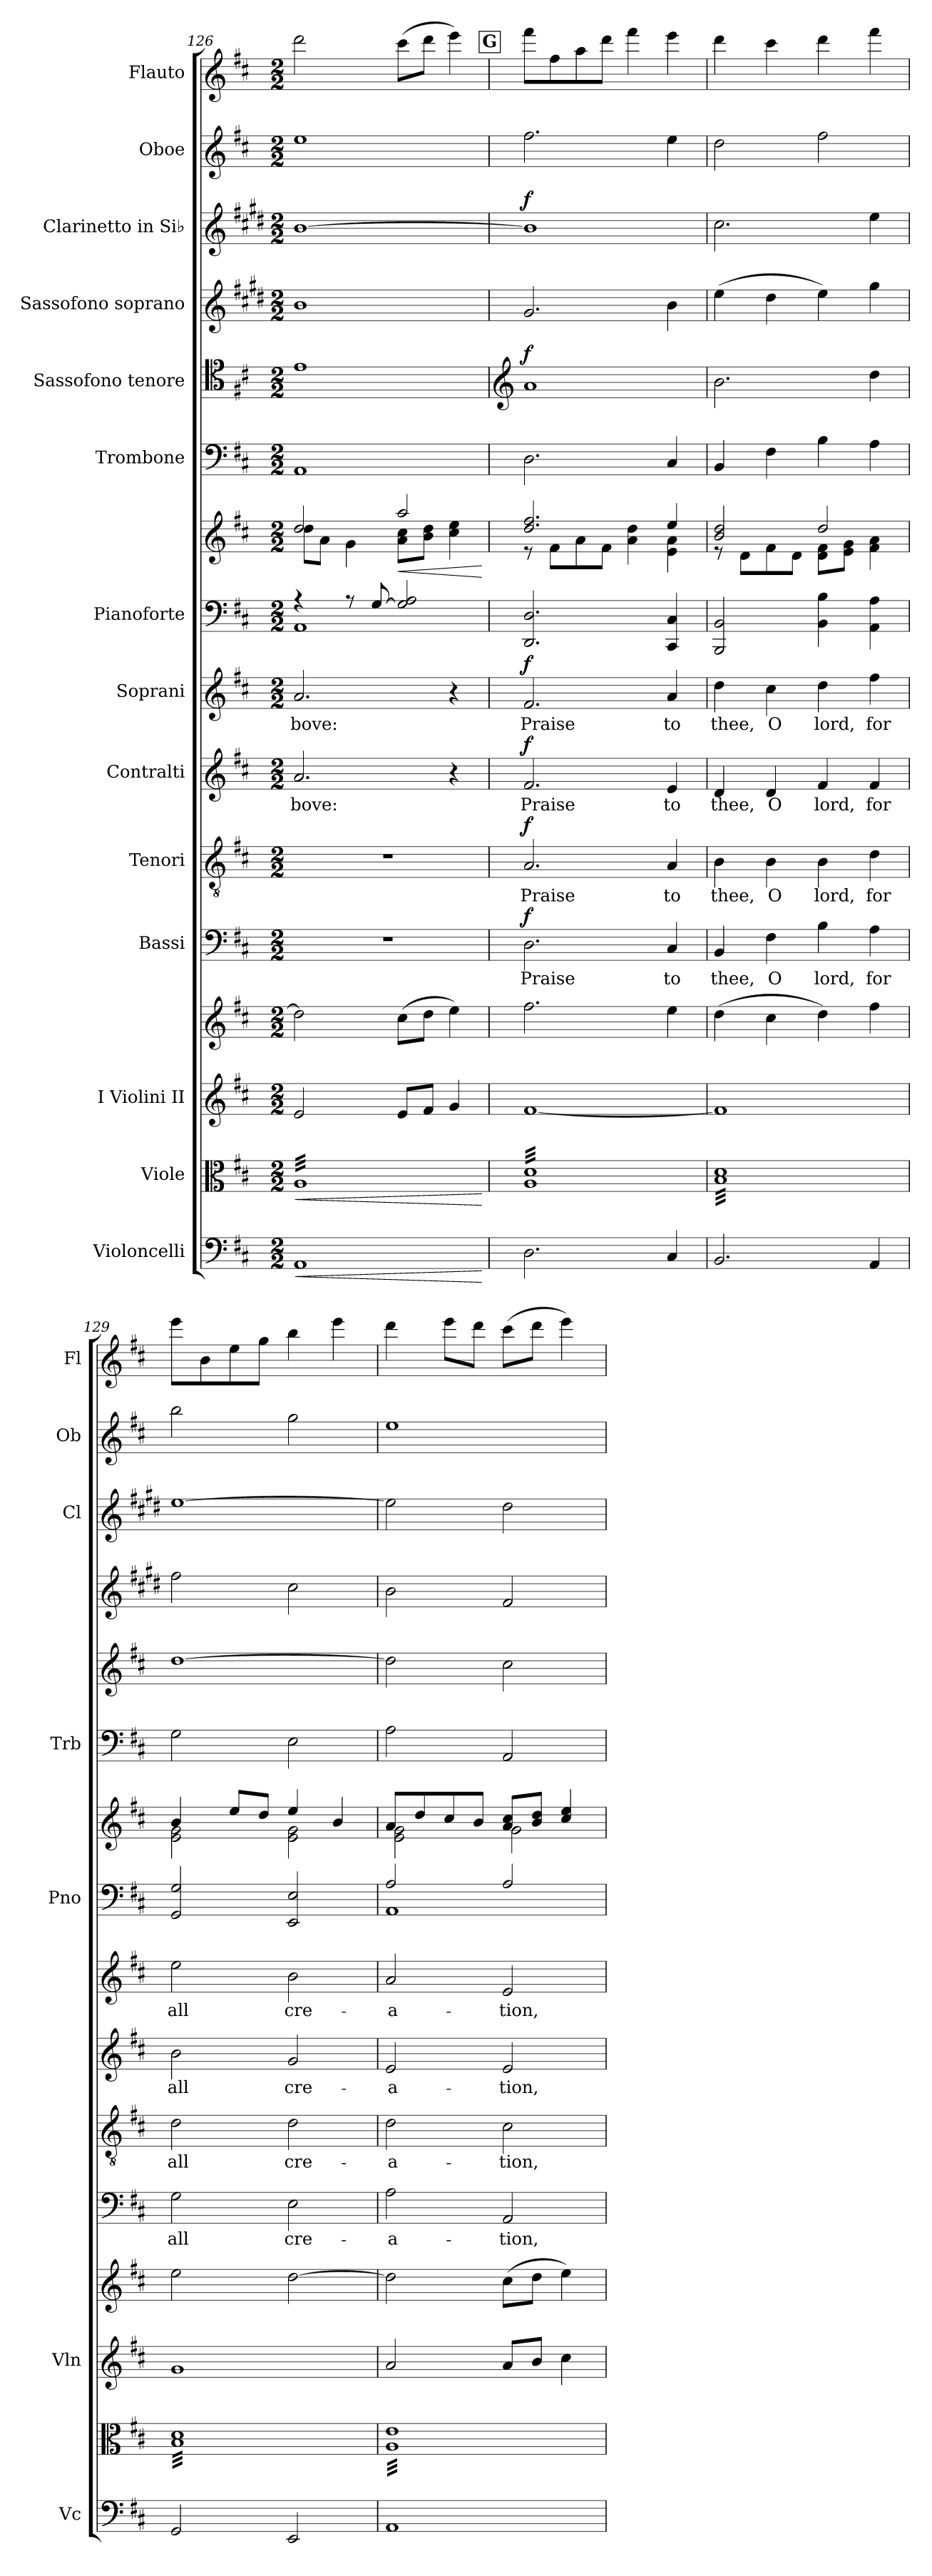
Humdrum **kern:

**kern	**dynam	**kern	**dynam	**kern	**kern	**dynam	**kern	**text	**dynam	**kern	**text	**dynam	**kern	**text	**dynam	**kern	**text	**dynam	**kern	**kern	**dynam	**kern	**dynam	**kern	**dynam	**kern	**dynam	**kern	**dynam	**kern	**dynam	**kern	**dynam
*part14	*part14	*part13	*part13	*part12	*part12	*part12	*part11	*part11	*part11	*part10	*part10	*part10	*part9	*part9	*part9	*part8	*part8	*part8	*part7	*part7	*part7	*part6	*part6	*part5	*part5	*part4	*part4	*part3	*part3	*part2	*part2	*part1	*part1
*staff16	*staff16	*staff15	*staff15	*staff14	*staff13	*staff13/14	*staff12	*staff12	*staff12	*staff11	*staff11	*staff11	*staff10	*staff10	*staff10	*staff9	*staff9	*staff9	*staff8	*staff7	*staff7/8	*staff6	*staff6	*staff5	*staff5	*staff4	*staff4	*staff3	*staff3	*staff2	*staff2	*staff1	*staff1
*I"Violoncelli	*	*I"Viole	*	*I"I  Violini  II	*	*	*I"Bassi	*	*	*I"Tenori	*	*	*I"Contralti	*	*	*I"Soprani	*	*	*I"Pianoforte	*	*	*I"Trombone	*	*I"Sassofono tenore	*	*I"Sassofono soprano	*	*I"Clarinetto in Si♭	*	*I"Oboe	*	*I"Flauto	*
*I'Vc	*	*	*	*I'Vln	*	*	*	*	*	*	*	*	*	*	*	*	*	*	*I'Pno	*	*	*I'Trb	*	*	*	*	*	*I'Cl	*	*I'Ob	*	*I'Fl	*
*clefF4	*	*clefC3	*	*clefG2	*clefG2	*	*clefF4	*	*	*clefGv2	*	*	*clefG2	*	*	*clefG2	*	*	*clefF4	*clefG2	*	*clefF4	*	*clefC4	*	*clefG2	*	*clefG2	*	*clefG2	*	*clefG2	*
*	*	*	*	*	*	*	*	*	*	*	*	*	*	*	*	*	*	*	*	*	*	*	*	*ITrd8c14	*	*ITrd1c2	*	*ITrd1c2	*	*	*	*	*
*k[f#c#]	*	*k[f#c#]	*	*k[f#c#]	*k[f#c#]	*	*k[f#c#]	*	*	*k[f#c#]	*	*	*k[f#c#]	*	*	*k[f#c#]	*	*	*k[f#c#]	*k[f#c#]	*	*k[f#c#]	*	*k[f#c#]	*	*k[f#c#]	*	*k[f#c#]	*	*k[f#c#]	*	*k[f#c#]	*
*M2/2	*	*M2/2	*	*M2/2	*M2/2	*	*M2/2	*	*	*M2/2	*	*	*M2/2	*	*	*M2/2	*	*	*M2/2	*M2/2	*	*M2/2	*	*M2/2	*	*M2/2	*	*M2/2	*	*M2/2	*	*M2/2	*
=126	=126	=126	=126	=126	=126	=126	=126	=126	=126	=126	=126	=126	=126	=126	=126	=126	=126	=126	=126	=126	=126	=126	=126	=126	=126	=126	=126	=126	=126	=126	=126	=126	=126
!	!LO:HP:b	!	!LO:HP:b	!	!	!	!	!	!	!	!	!	!	!	!	!	!	!	!	!	!	!	!LO:DY:b	!	!	!	!	!	!	!	!	!	!
*	*	*	*	*	*	*	*	*	*	*	*	*	*	*	*	*	*	*	*^	*^	*	*	*	*	*	*	*	*	*	*	*	*	*
*	*	*tremolo	*	*	*	*	*	*	*	*	*	*	*	*	*	*	*	*	*	*	*	*	*	*	*	*	*	*	*	*	*	*	*	*	*
1AA	<	32ALLL	<	2e/	2dd\]	.	1r	.	.	1r	.	.	2.a/	-bove:	.	2.a/	-bove:	.	4r	1AA	2dd/	8dd\L	.	1AA	other-dynamics	1E	.	1a	.	[1a	.	1ee	.	2ddd\	.
.	.	32A	.	.	.	.	.	.	.	.	.	.	.	.	.	.	.	.	.	.	.	.	.	.	.	.	.	.	.	.	.	.	.	.	.
.	.	32A	.	.	.	.	.	.	.	.	.	.	.	.	.	.	.	.	.	.	.	.	.	.	.	.	.	.	.	.	.	.	.	.	.
.	.	32A	.	.	.	.	.	.	.	.	.	.	.	.	.	.	.	.	.	.	.	.	.	.	.	.	.	.	.	.	.	.	.	.	.
.	.	32A	.	.	.	.	.	.	.	.	.	.	.	.	.	.	.	.	.	.	.	8a\J	.	.	.	.	.	.	.	.	.	.	.	.	.
.	.	32A	.	.	.	.	.	.	.	.	.	.	.	.	.	.	.	.	.	.	.	.	.	.	.	.	.	.	.	.	.	.	.	.	.
.	.	32A	.	.	.	.	.	.	.	.	.	.	.	.	.	.	.	.	.	.	.	.	.	.	.	.	.	.	.	.	.	.	.	.	.
.	.	32A	.	.	.	.	.	.	.	.	.	.	.	.	.	.	.	.	.	.	.	.	.	.	.	.	.	.	.	.	.	.	.	.	.
.	.	32A	.	.	.	.	.	.	.	.	.	.	.	.	.	.	.	.	8r	.	.	4g\	.	.	.	.	.	.	.	.	.	.	.	.	.
.	.	32A	.	.	.	.	.	.	.	.	.	.	.	.	.	.	.	.	.	.	.	.	.	.	.	.	.	.	.	.	.	.	.	.	.
.	.	32A	.	.	.	.	.	.	.	.	.	.	.	.	.	.	.	.	.	.	.	.	.	.	.	.	.	.	.	.	.	.	.	.	.
.	.	32A	.	.	.	.	.	.	.	.	.	.	.	.	.	.	.	.	.	.	.	.	.	.	.	.	.	.	.	.	.	.	.	.	.
.	.	32A	.	.	.	.	.	.	.	.	.	.	.	.	.	.	.	.	[8G/	.	.	.	.	.	.	.	.	.	.	.	.	.	.	.	.
.	.	32A	.	.	.	.	.	.	.	.	.	.	.	.	.	.	.	.	.	.	.	.	.	.	.	.	.	.	.	.	.	.	.	.	.
.	.	32A	.	.	.	.	.	.	.	.	.	.	.	.	.	.	.	.	.	.	.	.	.	.	.	.	.	.	.	.	.	.	.	.	.
.	.	32A	.	.	.	.	.	.	.	.	.	.	.	.	.	.	.	.	.	.	.	.	.	.	.	.	.	.	.	.	.	.	.	.	.
!	!	!	!	!	!	!	!	!	!	!	!	!	!	!	!	!	!	!	!	!	!	!	!LO:HP:b	!	!	!	!	!	!	!	!	!	!	!	!
.	.	32A	.	8e/L	(8cc#\L	.	.	.	.	.	.	.	.	.	.	.	.	.	2G/] 2A/	.	2aa/	8a\ 8cc#\L	<	.	.	.	.	.	.	.	.	.	.	(8ccc#\L	.
.	.	32A	.	.	.	.	.	.	.	.	.	.	.	.	.	.	.	.	.	.	.	.	.	.	.	.	.	.	.	.	.	.	.	.	.
.	.	32A	.	.	.	.	.	.	.	.	.	.	.	.	.	.	.	.	.	.	.	.	.	.	.	.	.	.	.	.	.	.	.	.	.
.	.	32A	.	.	.	.	.	.	.	.	.	.	.	.	.	.	.	.	.	.	.	.	.	.	.	.	.	.	.	.	.	.	.	.	.
.	.	32A	.	8f#/J	8dd\J	.	.	.	.	.	.	.	.	.	.	.	.	.	.	.	.	8b\ 8dd\J	.	.	.	.	.	.	.	.	.	.	.	8ddd\J	.
.	.	32A	.	.	.	.	.	.	.	.	.	.	.	.	.	.	.	.	.	.	.	.	.	.	.	.	.	.	.	.	.	.	.	.	.
.	.	32A	.	.	.	.	.	.	.	.	.	.	.	.	.	.	.	.	.	.	.	.	.	.	.	.	.	.	.	.	.	.	.	.	.
.	.	32A	.	.	.	.	.	.	.	.	.	.	.	.	.	.	.	.	.	.	.	.	.	.	.	.	.	.	.	.	.	.	.	.	.
.	.	32A	.	4g/	4ee\)	.	.	.	.	.	.	.	4r	.	.	4r	.	.	.	.	.	4cc#\ 4ee\	.	.	.	.	.	.	.	.	.	.	.	4eee\)	.
.	.	32A	.	.	.	.	.	.	.	.	.	.	.	.	.	.	.	.	.	.	.	.	.	.	.	.	.	.	.	.	.	.	.	.	.
.	.	32A	.	.	.	.	.	.	.	.	.	.	.	.	.	.	.	.	.	.	.	.	.	.	.	.	.	.	.	.	.	.	.	.	.
.	.	32A	.	.	.	.	.	.	.	.	.	.	.	.	.	.	.	.	.	.	.	.	.	.	.	.	.	.	.	.	.	.	.	.	.
.	.	32A	.	.	.	.	.	.	.	.	.	.	.	.	.	.	.	.	.	.	.	.	.	.	.	.	.	.	.	.	.	.	.	.	.
.	.	32A	.	.	.	.	.	.	.	.	.	.	.	.	.	.	.	.	.	.	.	.	.	.	.	.	.	.	.	.	.	.	.	.	.
.	.	32A	.	.	.	.	.	.	.	.	.	.	.	.	.	.	.	.	.	.	.	.	.	.	.	.	.	.	.	.	.	.	.	.	.
.	.	32AJJJ	.	.	.	.	.	.	.	.	.	.	.	.	.	.	.	.	.	.	.	.	.	.	.	.	.	.	.	.	.	.	.	.	.
*	*	*	*	*	*	*	*	*	*	*	*	*	*	*	*	*	*	*	*v	*v	*	*	*	*	*	*	*	*	*	*	*	*	*	*	*
*	*	*	*	*	*	*	*	*	*	*	*	*	*	*	*	*	*	*	*	*v	*v	*	*	*	*	*	*	*	*	*	*	*	*	*
.	[	.	[	.	.	.	.	.	.	.	.	.	.	.	.	.	.	.	.	.	[	.	.	.	.	.	.	.	.	.	.	.	.
!!LO:PB:g=z
!!LO:REH:place=s1:a:B:fs=16:t=G
=127	=127	=127	=127	=127	=127	=127	=127	=127	=127	=127	=127	=127	=127	=127	=127	=127	=127	=127	=127	=127	=127	=127	=127	=127	=127	=127	=127	=127	=127	=127	=127	=127	=127
*	*	*	*	*	*	*	*	*	*	*	*	*	*	*	*	*	*	*	*	*	*	*	*	*clefG2	*	*	*	*	*	*	*	*	*
*	*	*	*	*	*	*	*	*	*	*	*	*	*	*	*	*	*	*	*	*^	*	*	*	*	*	*	*	*	*	*	*	*	*
!	!LO:DY:b	!	!LO:DY:b	!	!	!LO:DY:b=2	!	!	!	!	!	!	!	!	!	!	!	!	!	!	!	!	!	!	!	!	!	!	!	!	!	!	!	!
!	!	!	!	!	!	!LO:DY:n=1:b	!	!	!LO:DY:a	!	!	!LO:DY:a	!	!	!LO:DY:a	!	!	!LO:DY:a	!	!	!	!	!	!	!	!LO:DY:a	!	!LO:DY:b	!	!	!	!	!	!
!	!	!	!	!	!	!	!	!	!	!	!	!	!	!	!	!	!	!	!	!	!	!	!	!	!	!	!	!LO:DY:n=1:a	!	!LO:DY:a	!	!LO:DY:b	!	!LO:DY:b
2.D\	other-dynamics	32A 32dLLL	other-dynamics	[1f#	2.ff#\	other-dynamics other-dynamics	2.D\	Praise	f	2.A/	Praise	f	2.f#/	Praise	f	2.f#/	Praise	f	2.DD/ 2.D/	2.dd/ 2.ff#/	8r	.	2.D\	.	1A	f	2.f#/	other-dynamics other-dynamics	1a]	f	2.ff#\	other-dynamics	8fff#\L	other-dynamics
.	.	32A 32d	.	.	.	.	.	.	.	.	.	.	.	.	.	.	.	.	.	.	.	.	.	.	.	.	.	.	.	.	.	.	.	.
.	.	32A 32d	.	.	.	.	.	.	.	.	.	.	.	.	.	.	.	.	.	.	.	.	.	.	.	.	.	.	.	.	.	.	.	.
.	.	32A 32d	.	.	.	.	.	.	.	.	.	.	.	.	.	.	.	.	.	.	.	.	.	.	.	.	.	.	.	.	.	.	.	.
.	.	32A 32d	.	.	.	.	.	.	.	.	.	.	.	.	.	.	.	.	.	.	8f#\L	.	.	.	.	.	.	.	.	.	.	.	8ff#\	.
.	.	32A 32d	.	.	.	.	.	.	.	.	.	.	.	.	.	.	.	.	.	.	.	.	.	.	.	.	.	.	.	.	.	.	.	.
.	.	32A 32d	.	.	.	.	.	.	.	.	.	.	.	.	.	.	.	.	.	.	.	.	.	.	.	.	.	.	.	.	.	.	.	.
.	.	32A 32d	.	.	.	.	.	.	.	.	.	.	.	.	.	.	.	.	.	.	.	.	.	.	.	.	.	.	.	.	.	.	.	.
.	.	32A 32d	.	.	.	.	.	.	.	.	.	.	.	.	.	.	.	.	.	.	8a\	.	.	.	.	.	.	.	.	.	.	.	8aa\	.
.	.	32A 32d	.	.	.	.	.	.	.	.	.	.	.	.	.	.	.	.	.	.	.	.	.	.	.	.	.	.	.	.	.	.	.	.
.	.	32A 32d	.	.	.	.	.	.	.	.	.	.	.	.	.	.	.	.	.	.	.	.	.	.	.	.	.	.	.	.	.	.	.	.
.	.	32A 32d	.	.	.	.	.	.	.	.	.	.	.	.	.	.	.	.	.	.	.	.	.	.	.	.	.	.	.	.	.	.	.	.
.	.	32A 32d	.	.	.	.	.	.	.	.	.	.	.	.	.	.	.	.	.	.	8f#\J	.	.	.	.	.	.	.	.	.	.	.	8ddd\J	.
.	.	32A 32d	.	.	.	.	.	.	.	.	.	.	.	.	.	.	.	.	.	.	.	.	.	.	.	.	.	.	.	.	.	.	.	.
.	.	32A 32d	.	.	.	.	.	.	.	.	.	.	.	.	.	.	.	.	.	.	.	.	.	.	.	.	.	.	.	.	.	.	.	.
.	.	32A 32d	.	.	.	.	.	.	.	.	.	.	.	.	.	.	.	.	.	.	.	.	.	.	.	.	.	.	.	.	.	.	.	.
.	.	32A 32d	.	.	.	.	.	.	.	.	.	.	.	.	.	.	.	.	.	.	4a\ 4dd\	.	.	.	.	.	.	.	.	.	.	.	4fff#\	.
.	.	32A 32d	.	.	.	.	.	.	.	.	.	.	.	.	.	.	.	.	.	.	.	.	.	.	.	.	.	.	.	.	.	.	.	.
.	.	32A 32d	.	.	.	.	.	.	.	.	.	.	.	.	.	.	.	.	.	.	.	.	.	.	.	.	.	.	.	.	.	.	.	.
.	.	32A 32d	.	.	.	.	.	.	.	.	.	.	.	.	.	.	.	.	.	.	.	.	.	.	.	.	.	.	.	.	.	.	.	.
.	.	32A 32d	.	.	.	.	.	.	.	.	.	.	.	.	.	.	.	.	.	.	.	.	.	.	.	.	.	.	.	.	.	.	.	.
.	.	32A 32d	.	.	.	.	.	.	.	.	.	.	.	.	.	.	.	.	.	.	.	.	.	.	.	.	.	.	.	.	.	.	.	.
.	.	32A 32d	.	.	.	.	.	.	.	.	.	.	.	.	.	.	.	.	.	.	.	.	.	.	.	.	.	.	.	.	.	.	.	.
.	.	32A 32d	.	.	.	.	.	.	.	.	.	.	.	.	.	.	.	.	.	.	.	.	.	.	.	.	.	.	.	.	.	.	.	.
4C#/	.	32A 32d	.	.	4ee\	.	4C#/	to	.	4A/	to	.	4e/	to	.	4a/	to	.	4CC#/ 4C#/	4ee/	4e\ 4a\	.	4C#/	.	.	.	4a\	.	.	.	4ee\	.	4eee\	.
.	.	32A 32d	.	.	.	.	.	.	.	.	.	.	.	.	.	.	.	.	.	.	.	.	.	.	.	.	.	.	.	.	.	.	.	.
.	.	32A 32d	.	.	.	.	.	.	.	.	.	.	.	.	.	.	.	.	.	.	.	.	.	.	.	.	.	.	.	.	.	.	.	.
.	.	32A 32d	.	.	.	.	.	.	.	.	.	.	.	.	.	.	.	.	.	.	.	.	.	.	.	.	.	.	.	.	.	.	.	.
.	.	32A 32d	.	.	.	.	.	.	.	.	.	.	.	.	.	.	.	.	.	.	.	.	.	.	.	.	.	.	.	.	.	.	.	.
.	.	32A 32d	.	.	.	.	.	.	.	.	.	.	.	.	.	.	.	.	.	.	.	.	.	.	.	.	.	.	.	.	.	.	.	.
.	.	32A 32d	.	.	.	.	.	.	.	.	.	.	.	.	.	.	.	.	.	.	.	.	.	.	.	.	.	.	.	.	.	.	.	.
.	.	32A 32dJJJ	.	.	.	.	.	.	.	.	.	.	.	.	.	.	.	.	.	.	.	.	.	.	.	.	.	.	.	.	.	.	.	.
=128	=128	=128	=128	=128	=128	=128	=128	=128	=128	=128	=128	=128	=128	=128	=128	=128	=128	=128	=128	=128	=128	=128	=128	=128	=128	=128	=128	=128	=128	=128	=128	=128	=128	=128
2.BB/	.	32B 32dLLL	.	1f#]	(4dd\	.	4BB/	thee,	.	4B\	thee,	.	4d/	thee,	.	4dd\	thee,	.	2BBB/ 2BB/	2b/ 2dd/	8r	.	4BB/	.	2.B\	.	(4dd\	.	2.b\	.	2dd\	.	4ddd\	.
.	.	32B 32d	.	.	.	.	.	.	.	.	.	.	.	.	.	.	.	.	.	.	.	.	.	.	.	.	.	.	.	.	.	.	.	.
.	.	32B 32d	.	.	.	.	.	.	.	.	.	.	.	.	.	.	.	.	.	.	.	.	.	.	.	.	.	.	.	.	.	.	.	.
.	.	32B 32d	.	.	.	.	.	.	.	.	.	.	.	.	.	.	.	.	.	.	.	.	.	.	.	.	.	.	.	.	.	.	.	.
.	.	32B 32d	.	.	.	.	.	.	.	.	.	.	.	.	.	.	.	.	.	.	8d\L	.	.	.	.	.	.	.	.	.	.	.	.	.
.	.	32B 32d	.	.	.	.	.	.	.	.	.	.	.	.	.	.	.	.	.	.	.	.	.	.	.	.	.	.	.	.	.	.	.	.
.	.	32B 32d	.	.	.	.	.	.	.	.	.	.	.	.	.	.	.	.	.	.	.	.	.	.	.	.	.	.	.	.	.	.	.	.
.	.	32B 32d	.	.	.	.	.	.	.	.	.	.	.	.	.	.	.	.	.	.	.	.	.	.	.	.	.	.	.	.	.	.	.	.
.	.	32B 32d	.	.	4cc#\	.	4F#\	O	.	4B\	O	.	4d/	O	.	4cc#\	O	.	.	.	8f#\	.	4F#\	.	.	.	4cc#\	.	.	.	.	.	4ccc#\	.
.	.	32B 32d	.	.	.	.	.	.	.	.	.	.	.	.	.	.	.	.	.	.	.	.	.	.	.	.	.	.	.	.	.	.	.	.
.	.	32B 32d	.	.	.	.	.	.	.	.	.	.	.	.	.	.	.	.	.	.	.	.	.	.	.	.	.	.	.	.	.	.	.	.
.	.	32B 32d	.	.	.	.	.	.	.	.	.	.	.	.	.	.	.	.	.	.	.	.	.	.	.	.	.	.	.	.	.	.	.	.
.	.	32B 32d	.	.	.	.	.	.	.	.	.	.	.	.	.	.	.	.	.	.	8d\J	.	.	.	.	.	.	.	.	.	.	.	.	.
.	.	32B 32d	.	.	.	.	.	.	.	.	.	.	.	.	.	.	.	.	.	.	.	.	.	.	.	.	.	.	.	.	.	.	.	.
.	.	32B 32d	.	.	.	.	.	.	.	.	.	.	.	.	.	.	.	.	.	.	.	.	.	.	.	.	.	.	.	.	.	.	.	.
.	.	32B 32d	.	.	.	.	.	.	.	.	.	.	.	.	.	.	.	.	.	.	.	.	.	.	.	.	.	.	.	.	.	.	.	.
.	.	32B 32d	.	.	4dd\)	.	4B\	lord,	.	4B\	lord,	.	4f#/	lord,	.	4dd\	lord,	.	4BB\ 4B\	2dd/	8d\ 8f#\L	.	4B\	.	.	.	4dd\)	.	.	.	2ff#\	.	4ddd\	.
.	.	32B 32d	.	.	.	.	.	.	.	.	.	.	.	.	.	.	.	.	.	.	.	.	.	.	.	.	.	.	.	.	.	.	.	.
.	.	32B 32d	.	.	.	.	.	.	.	.	.	.	.	.	.	.	.	.	.	.	.	.	.	.	.	.	.	.	.	.	.	.	.	.
.	.	32B 32d	.	.	.	.	.	.	.	.	.	.	.	.	.	.	.	.	.	.	.	.	.	.	.	.	.	.	.	.	.	.	.	.
.	.	32B 32d	.	.	.	.	.	.	.	.	.	.	.	.	.	.	.	.	.	.	8e\ 8g\J	.	.	.	.	.	.	.	.	.	.	.	.	.
.	.	32B 32d	.	.	.	.	.	.	.	.	.	.	.	.	.	.	.	.	.	.	.	.	.	.	.	.	.	.	.	.	.	.	.	.
.	.	32B 32d	.	.	.	.	.	.	.	.	.	.	.	.	.	.	.	.	.	.	.	.	.	.	.	.	.	.	.	.	.	.	.	.
.	.	32B 32d	.	.	.	.	.	.	.	.	.	.	.	.	.	.	.	.	.	.	.	.	.	.	.	.	.	.	.	.	.	.	.	.
4AA/	.	32B 32d	.	.	4ff#\	.	4A\	for	.	4d\	for	.	4f#/	for	.	4ff#\	for	.	4AA\ 4A\	.	4f#\ 4a\	.	4A\	.	4d\	.	4ff#\	.	4dd\	.	.	.	4fff#\	.
.	.	32B 32d	.	.	.	.	.	.	.	.	.	.	.	.	.	.	.	.	.	.	.	.	.	.	.	.	.	.	.	.	.	.	.	.
.	.	32B 32d	.	.	.	.	.	.	.	.	.	.	.	.	.	.	.	.	.	.	.	.	.	.	.	.	.	.	.	.	.	.	.	.
.	.	32B 32d	.	.	.	.	.	.	.	.	.	.	.	.	.	.	.	.	.	.	.	.	.	.	.	.	.	.	.	.	.	.	.	.
.	.	32B 32d	.	.	.	.	.	.	.	.	.	.	.	.	.	.	.	.	.	.	.	.	.	.	.	.	.	.	.	.	.	.	.	.
.	.	32B 32d	.	.	.	.	.	.	.	.	.	.	.	.	.	.	.	.	.	.	.	.	.	.	.	.	.	.	.	.	.	.	.	.
.	.	32B 32d	.	.	.	.	.	.	.	.	.	.	.	.	.	.	.	.	.	.	.	.	.	.	.	.	.	.	.	.	.	.	.	.
.	.	32B 32dJJJ	.	.	.	.	.	.	.	.	.	.	.	.	.	.	.	.	.	.	.	.	.	.	.	.	.	.	.	.	.	.	.	.
=129	=129	=129	=129	=129	=129	=129	=129	=129	=129	=129	=129	=129	=129	=129	=129	=129	=129	=129	=129	=129	=129	=129	=129	=129	=129	=129	=129	=129	=129	=129	=129	=129	=129	=129
2GG/	.	32B 32dLLL	.	1g	2ee\	.	2G\	all	.	2d\	all	.	2b\	all	.	2ee\	all	.	2GG/ 2G/	4b/	2e\ 2g\	.	2G\	.	[1d	.	2ee\	.	[1dd	.	2bb\	.	8eee\L	.
.	.	32B 32d	.	.	.	.	.	.	.	.	.	.	.	.	.	.	.	.	.	.	.	.	.	.	.	.	.	.	.	.	.	.	.	.
.	.	32B 32d	.	.	.	.	.	.	.	.	.	.	.	.	.	.	.	.	.	.	.	.	.	.	.	.	.	.	.	.	.	.	.	.
.	.	32B 32d	.	.	.	.	.	.	.	.	.	.	.	.	.	.	.	.	.	.	.	.	.	.	.	.	.	.	.	.	.	.	.	.
.	.	32B 32d	.	.	.	.	.	.	.	.	.	.	.	.	.	.	.	.	.	.	.	.	.	.	.	.	.	.	.	.	.	.	8b\	.
.	.	32B 32d	.	.	.	.	.	.	.	.	.	.	.	.	.	.	.	.	.	.	.	.	.	.	.	.	.	.	.	.	.	.	.	.
.	.	32B 32d	.	.	.	.	.	.	.	.	.	.	.	.	.	.	.	.	.	.	.	.	.	.	.	.	.	.	.	.	.	.	.	.
.	.	32B 32d	.	.	.	.	.	.	.	.	.	.	.	.	.	.	.	.	.	.	.	.	.	.	.	.	.	.	.	.	.	.	.	.
.	.	32B 32d	.	.	.	.	.	.	.	.	.	.	.	.	.	.	.	.	.	8ee/L	.	.	.	.	.	.	.	.	.	.	.	.	8ee\	.
.	.	32B 32d	.	.	.	.	.	.	.	.	.	.	.	.	.	.	.	.	.	.	.	.	.	.	.	.	.	.	.	.	.	.	.	.
.	.	32B 32d	.	.	.	.	.	.	.	.	.	.	.	.	.	.	.	.	.	.	.	.	.	.	.	.	.	.	.	.	.	.	.	.
.	.	32B 32d	.	.	.	.	.	.	.	.	.	.	.	.	.	.	.	.	.	.	.	.	.	.	.	.	.	.	.	.	.	.	.	.
.	.	32B 32d	.	.	.	.	.	.	.	.	.	.	.	.	.	.	.	.	.	8dd/J	.	.	.	.	.	.	.	.	.	.	.	.	8gg\J	.
.	.	32B 32d	.	.	.	.	.	.	.	.	.	.	.	.	.	.	.	.	.	.	.	.	.	.	.	.	.	.	.	.	.	.	.	.
.	.	32B 32d	.	.	.	.	.	.	.	.	.	.	.	.	.	.	.	.	.	.	.	.	.	.	.	.	.	.	.	.	.	.	.	.
.	.	32B 32d	.	.	.	.	.	.	.	.	.	.	.	.	.	.	.	.	.	.	.	.	.	.	.	.	.	.	.	.	.	.	.	.
2EE/	.	32B 32d	.	.	[2dd\	.	2E\	cre-	.	2d\	cre-	.	2g/	cre-	.	2b\	cre-	.	2EE/ 2E/	4ee/	2e\ 2g\	.	2E\	.	.	.	2b\	.	.	.	2gg\	.	4bb\	.
.	.	32B 32d	.	.	.	.	.	.	.	.	.	.	.	.	.	.	.	.	.	.	.	.	.	.	.	.	.	.	.	.	.	.	.	.
.	.	32B 32d	.	.	.	.	.	.	.	.	.	.	.	.	.	.	.	.	.	.	.	.	.	.	.	.	.	.	.	.	.	.	.	.
.	.	32B 32d	.	.	.	.	.	.	.	.	.	.	.	.	.	.	.	.	.	.	.	.	.	.	.	.	.	.	.	.	.	.	.	.
.	.	32B 32d	.	.	.	.	.	.	.	.	.	.	.	.	.	.	.	.	.	.	.	.	.	.	.	.	.	.	.	.	.	.	.	.
.	.	32B 32d	.	.	.	.	.	.	.	.	.	.	.	.	.	.	.	.	.	.	.	.	.	.	.	.	.	.	.	.	.	.	.	.
.	.	32B 32d	.	.	.	.	.	.	.	.	.	.	.	.	.	.	.	.	.	.	.	.	.	.	.	.	.	.	.	.	.	.	.	.
.	.	32B 32d	.	.	.	.	.	.	.	.	.	.	.	.	.	.	.	.	.	.	.	.	.	.	.	.	.	.	.	.	.	.	.	.
.	.	32B 32d	.	.	.	.	.	.	.	.	.	.	.	.	.	.	.	.	.	4b/	.	.	.	.	.	.	.	.	.	.	.	.	4eee\	.
.	.	32B 32d	.	.	.	.	.	.	.	.	.	.	.	.	.	.	.	.	.	.	.	.	.	.	.	.	.	.	.	.	.	.	.	.
.	.	32B 32d	.	.	.	.	.	.	.	.	.	.	.	.	.	.	.	.	.	.	.	.	.	.	.	.	.	.	.	.	.	.	.	.
.	.	32B 32d	.	.	.	.	.	.	.	.	.	.	.	.	.	.	.	.	.	.	.	.	.	.	.	.	.	.	.	.	.	.	.	.
.	.	32B 32d	.	.	.	.	.	.	.	.	.	.	.	.	.	.	.	.	.	.	.	.	.	.	.	.	.	.	.	.	.	.	.	.
.	.	32B 32d	.	.	.	.	.	.	.	.	.	.	.	.	.	.	.	.	.	.	.	.	.	.	.	.	.	.	.	.	.	.	.	.
.	.	32B 32d	.	.	.	.	.	.	.	.	.	.	.	.	.	.	.	.	.	.	.	.	.	.	.	.	.	.	.	.	.	.	.	.
.	.	32B 32dJJJ	.	.	.	.	.	.	.	.	.	.	.	.	.	.	.	.	.	.	.	.	.	.	.	.	.	.	.	.	.	.	.	.
=130	=130	=130	=130	=130	=130	=130	=130	=130	=130	=130	=130	=130	=130	=130	=130	=130	=130	=130	=130	=130	=130	=130	=130	=130	=130	=130	=130	=130	=130	=130	=130	=130	=130	=130
*	*	*	*	*	*	*	*	*	*	*	*	*	*	*	*	*	*	*	*^	*	*	*	*	*	*	*	*	*	*	*	*	*	*	*
1AA	.	32A 32eLLL	.	2a/	2dd\]	.	2A\	-a-	.	2d\	-a-	.	2e/	-a-	.	2a/	-a-	.	2A/	1AA	8a/L	2e\ 2g\	.	2A\	.	2d\]	.	2a\	.	2dd\]	.	1ee	.	4ddd\	.
.	.	32A 32e	.	.	.	.	.	.	.	.	.	.	.	.	.	.	.	.	.	.	.	.	.	.	.	.	.	.	.	.	.	.	.	.	.
.	.	32A 32e	.	.	.	.	.	.	.	.	.	.	.	.	.	.	.	.	.	.	.	.	.	.	.	.	.	.	.	.	.	.	.	.	.
.	.	32A 32e	.	.	.	.	.	.	.	.	.	.	.	.	.	.	.	.	.	.	.	.	.	.	.	.	.	.	.	.	.	.	.	.	.
.	.	32A 32e	.	.	.	.	.	.	.	.	.	.	.	.	.	.	.	.	.	.	8dd/	.	.	.	.	.	.	.	.	.	.	.	.	.	.
.	.	32A 32e	.	.	.	.	.	.	.	.	.	.	.	.	.	.	.	.	.	.	.	.	.	.	.	.	.	.	.	.	.	.	.	.	.
.	.	32A 32e	.	.	.	.	.	.	.	.	.	.	.	.	.	.	.	.	.	.	.	.	.	.	.	.	.	.	.	.	.	.	.	.	.
.	.	32A 32e	.	.	.	.	.	.	.	.	.	.	.	.	.	.	.	.	.	.	.	.	.	.	.	.	.	.	.	.	.	.	.	.	.
.	.	32A 32e	.	.	.	.	.	.	.	.	.	.	.	.	.	.	.	.	.	.	8cc#/	.	.	.	.	.	.	.	.	.	.	.	.	8eee\L	.
.	.	32A 32e	.	.	.	.	.	.	.	.	.	.	.	.	.	.	.	.	.	.	.	.	.	.	.	.	.	.	.	.	.	.	.	.	.
.	.	32A 32e	.	.	.	.	.	.	.	.	.	.	.	.	.	.	.	.	.	.	.	.	.	.	.	.	.	.	.	.	.	.	.	.	.
.	.	32A 32e	.	.	.	.	.	.	.	.	.	.	.	.	.	.	.	.	.	.	.	.	.	.	.	.	.	.	.	.	.	.	.	.	.
.	.	32A 32e	.	.	.	.	.	.	.	.	.	.	.	.	.	.	.	.	.	.	8b/J	.	.	.	.	.	.	.	.	.	.	.	.	8ddd\J	.
.	.	32A 32e	.	.	.	.	.	.	.	.	.	.	.	.	.	.	.	.	.	.	.	.	.	.	.	.	.	.	.	.	.	.	.	.	.
.	.	32A 32e	.	.	.	.	.	.	.	.	.	.	.	.	.	.	.	.	.	.	.	.	.	.	.	.	.	.	.	.	.	.	.	.	.
.	.	32A 32e	.	.	.	.	.	.	.	.	.	.	.	.	.	.	.	.	.	.	.	.	.	.	.	.	.	.	.	.	.	.	.	.	.
.	.	32A 32e	.	8a/L	(8cc#\L	.	2AA/	-tion,	.	2c#\	-tion,	.	2e/	-tion,	.	2e/	-tion,	.	2A/	.	8a/ 8cc#/L	2g\	.	2AA/	.	2c#\	.	2e/	.	2cc#\	.	.	.	(8ccc#\L	.
.	.	32A 32e	.	.	.	.	.	.	.	.	.	.	.	.	.	.	.	.	.	.	.	.	.	.	.	.	.	.	.	.	.	.	.	.	.
.	.	32A 32e	.	.	.	.	.	.	.	.	.	.	.	.	.	.	.	.	.	.	.	.	.	.	.	.	.	.	.	.	.	.	.	.	.
.	.	32A 32e	.	.	.	.	.	.	.	.	.	.	.	.	.	.	.	.	.	.	.	.	.	.	.	.	.	.	.	.	.	.	.	.	.
.	.	32A 32e	.	8b/J	8dd\J	.	.	.	.	.	.	.	.	.	.	.	.	.	.	.	8b/ 8dd/J	.	.	.	.	.	.	.	.	.	.	.	.	8ddd\J	.
.	.	32A 32e	.	.	.	.	.	.	.	.	.	.	.	.	.	.	.	.	.	.	.	.	.	.	.	.	.	.	.	.	.	.	.	.	.
.	.	32A 32e	.	.	.	.	.	.	.	.	.	.	.	.	.	.	.	.	.	.	.	.	.	.	.	.	.	.	.	.	.	.	.	.	.
.	.	32A 32e	.	.	.	.	.	.	.	.	.	.	.	.	.	.	.	.	.	.	.	.	.	.	.	.	.	.	.	.	.	.	.	.	.
.	.	32A 32e	.	4cc#\	4ee\)	.	.	.	.	.	.	.	.	.	.	.	.	.	.	.	4cc#/ 4ee/	.	.	.	.	.	.	.	.	.	.	.	.	4eee\)	.
.	.	32A 32e	.	.	.	.	.	.	.	.	.	.	.	.	.	.	.	.	.	.	.	.	.	.	.	.	.	.	.	.	.	.	.	.	.
.	.	32A 32e	.	.	.	.	.	.	.	.	.	.	.	.	.	.	.	.	.	.	.	.	.	.	.	.	.	.	.	.	.	.	.	.	.
.	.	32A 32e	.	.	.	.	.	.	.	.	.	.	.	.	.	.	.	.	.	.	.	.	.	.	.	.	.	.	.	.	.	.	.	.	.
.	.	32A 32e	.	.	.	.	.	.	.	.	.	.	.	.	.	.	.	.	.	.	.	.	.	.	.	.	.	.	.	.	.	.	.	.	.
.	.	32A 32e	.	.	.	.	.	.	.	.	.	.	.	.	.	.	.	.	.	.	.	.	.	.	.	.	.	.	.	.	.	.	.	.	.
.	.	32A 32e	.	.	.	.	.	.	.	.	.	.	.	.	.	.	.	.	.	.	.	.	.	.	.	.	.	.	.	.	.	.	.	.	.
.	.	32A 32eJJJ	.	.	.	.	.	.	.	.	.	.	.	.	.	.	.	.	.	.	.	.	.	.	.	.	.	.	.	.	.	.	.	.	.
*	*	*Xtremolo	*	*	*	*	*	*	*	*	*	*	*	*	*	*	*	*	*	*	*	*	*	*	*	*	*	*	*	*	*	*	*	*	*
*	*	*	*	*	*	*	*	*	*	*	*	*	*	*	*	*	*	*	*v	*v	*	*	*	*	*	*	*	*	*	*	*	*	*	*	*
*	*	*	*	*	*	*	*	*	*	*	*	*	*	*	*	*	*	*	*	*v	*v	*	*	*	*	*	*	*	*	*	*	*	*	*
=	=	=	=	=	=	=	=	=	=	=	=	=	=	=	=	=	=	=	=	=	=	=	=	=	=	=	=	=	=	=	=	=	=
*-	*-	*-	*-	*-	*-	*-	*-	*-	*-	*-	*-	*-	*-	*-	*-	*-	*-	*-	*-	*-	*-	*-	*-	*-	*-	*-	*-	*-	*-	*-	*-	*-	*-
